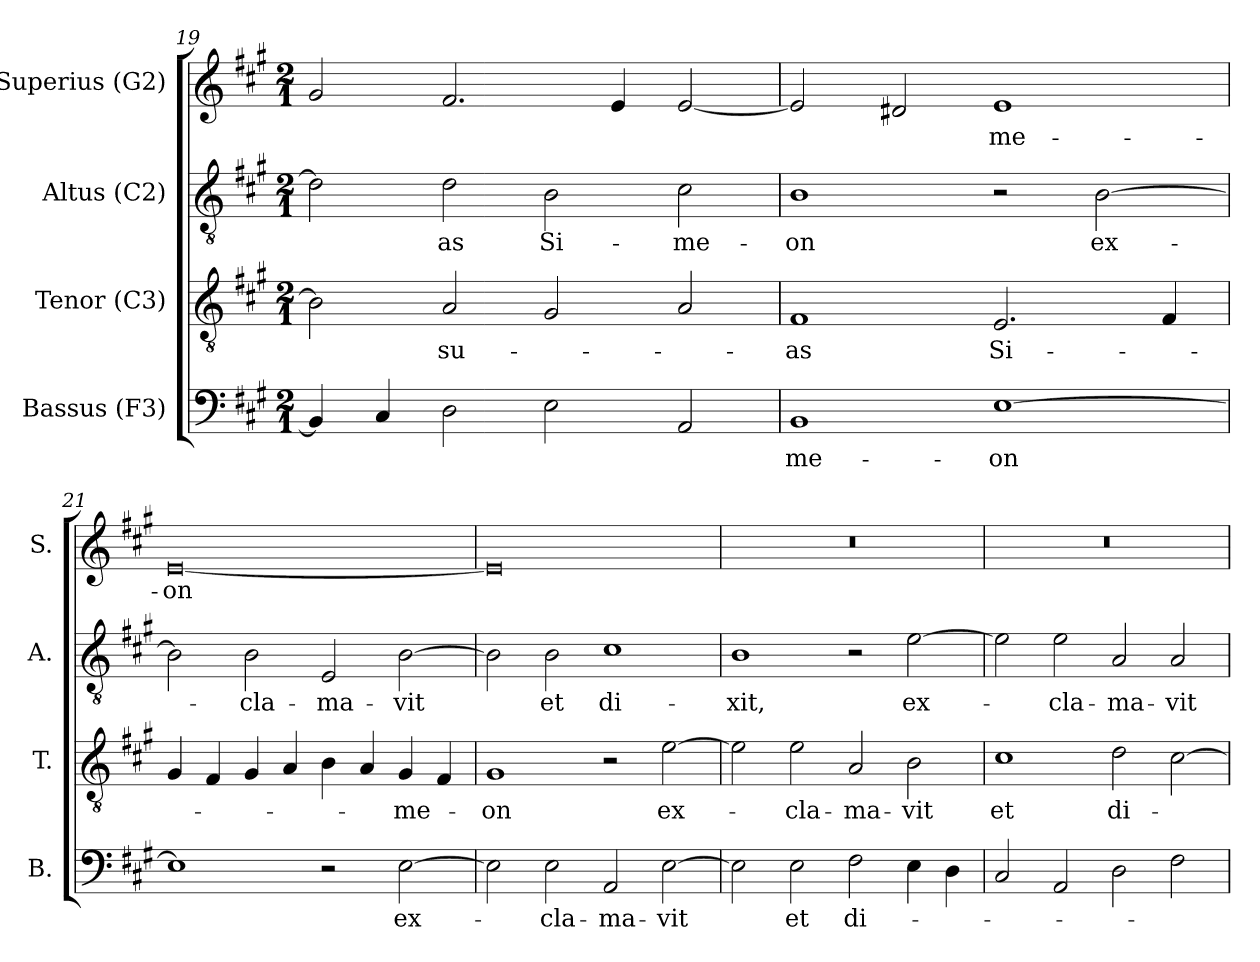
**kern	**text	**kern	**text	**kern	**text	**kern	**text
*part4	*part4	*part3	*part3	*part2	*part2	*part1	*part1
*staff4	*staff4	*staff3	*staff3	*staff2	*staff2	*staff1	*staff1
*I"Bassus (F3)	*	*I"Tenor (C3)	*	*I"Altus (C2)	*	*I"Superius (G2)	*
*I'B.	*	*I'T.	*	*I'A.	*	*I'S.	*
*clefF4	*	*clefGv2	*	*clefGv2	*	*clefG2	*
*	*	*ITrd7c12	*	*ITrd7c12	*	*	*
*k[f#c#g#]	*	*k[f#c#g#]	*	*k[f#c#g#]	*	*k[f#c#g#]	*
*A:	*	*A:	*	*A:	*	*A:	*
*M2/1	*	*M2/1	*	*M2/1	*	*M2/1	*
=19	=19	=19	=19	=19	=19	=19	=19
4BBi/]	.	2BBi\]	.	2Di\]	.	2g#i/	.
4C#i/	.	.	.	.	.	.	.
!	!	!	!LO:LY:b:color=#000000	!	!	!	!
!	!	!	!	!	!LO:LY:b:color=#000000	!	!
2Di\	.	2AAi/	su-	2Di\	-as	2.f#i/	.
!	!	!	!	!	!LO:LY:b:color=#000000	!	!
2Ei\	.	2GG#i/	.	2BBi\	Si-	.	.
.	.	.	.	.	.	4ei/	.
!	!	!	!	!	!LO:LY:b:color=#000000	!	!
2AAi/	.	2AAi/	.	2C#i\	-me-	[2ei/	.
=20	=20	=20	=20	=20	=20	=20	=20
!	!LO:LY:b:color=#000000	!	!	!	!	!	!
!	!	!	!LO:LY:b:color=#000000	!	!	!	!
!	!	!	!	!	!LO:LY:b:color=#000000	!	!
1BBi	-me-	1FF#i	-as	1BBi	-on	2ei/]	.
.	.	.	.	.	.	2d#i/	.
!	!LO:LY:b:color=#000000	!	!	!	!	!	!
!	!	!	!LO:LY:b:color=#000000	!	!	!	!
!	!	!	!	!	!	!	!LO:LY:b:color=#000000
[1Ei	-on	2.EEi/	Si-	2r	.	1ei	-me-
!	!	!	!	!	!LO:LY:b:color=#000000	!	!
.	.	.	.	[2BBi\	ex-	.	.
.	.	4FF#i/	.	.	.	.	.
!!LO:LB:g=z
=21	=21	=21	=21	=21	=21	=21	=21
!	!	!	!	!	!	!	!LO:LY:b:color=#000000
1Ei]	.	4GG#i/	.	2BBi\]	.	[0ei	-on
.	.	4FF#i/	.	.	.	.	.
!	!	!	!	!	!LO:LY:b:color=#000000	!	!
.	.	4GG#i/	.	2BBi\	-cla-	.	.
.	.	4AAi/	.	.	.	.	.
!	!	!	!	!	!LO:LY:b:color=#000000	!	!
2r	.	4BBi\	.	2EEi/	-ma-	.	.
.	.	4AAi/	.	.	.	.	.
!	!LO:LY:b:color=#000000	!	!	!	!	!	!
!	!	!	!LO:LY:b:color=#000000	!	!	!	!
!	!	!	!	!	!LO:LY:b:color=#000000	!	!
[2Ei\	ex-	4GG#i/	-me-	[2BBi\	-vit	.	.
.	.	4FF#i/	.	.	.	.	.
=22	=22	=22	=22	=22	=22	=22	=22
!	!	!	!LO:LY:b:color=#000000	!	!	!	!
2Ei\]	.	1GG#i	-on	2BBi\]	.	0ei]	.
!	!LO:LY:b:color=#000000	!	!	!	!	!	!
!	!	!	!	!	!LO:LY:b:color=#000000	!	!
2Ei\	-cla-	.	.	2BBi\	et	.	.
!	!LO:LY:b:color=#000000	!	!	!	!	!	!
!	!	!	!	!	!LO:LY:b:color=#000000	!	!
2AAi/	-ma-	2r	.	1C#i	di-	.	.
!	!LO:LY:b:color=#000000	!	!	!	!	!	!
!	!	!	!LO:LY:b:color=#000000	!	!	!	!
[2Ei\	-vit	[2Ei\	ex-	.	.	.	.
=23	=23	=23	=23	=23	=23	=23	=23
!	!	!	!	!	!LO:LY:b:color=#000000	!LO:N:vis=1	!
2Ei\]	.	2Ei\]	.	1BBi	-xit,	0r	.
!	!LO:LY:b:color=#000000	!	!	!	!	!	!
!	!	!	!LO:LY:b:color=#000000	!	!	!	!
2Ei\	et	2Ei\	-cla-	.	.	.	.
!	!LO:LY:b:color=#000000	!	!	!	!	!	!
!	!	!	!LO:LY:b:color=#000000	!	!	!	!
2F#i\	di-	2AAi/	-ma-	2r	.	.	.
!	!	!	!LO:LY:b:color=#000000	!	!	!	!
!	!	!	!	!	!LO:LY:b:color=#000000	!	!
4Ei\	.	2BBi\	-vit	[2Ei\	ex-	.	.
4Di\	.	.	.	.	.	.	.
=24	=24	=24	=24	=24	=24	=24	=24
!	!	!	!LO:LY:b:color=#000000	!	!	!LO:N:vis=1	!
2C#i/	.	1C#i	et	2Ei\]	.	0r	.
!	!	!	!	!	!LO:LY:b:color=#000000	!	!
2AAi/	.	.	.	2Ei\	-cla-	.	.
!	!	!	!LO:LY:b:color=#000000	!	!	!	!
!	!	!	!	!	!LO:LY:b:color=#000000	!	!
2Di\	.	2Di\	di-	2AAi/	-ma-	.	.
!	!	!	!	!	!LO:LY:b:color=#000000	!	!
2F#i\	.	[2C#i\	.	2AAi/	-vit	.	.
=	=	=	=	=	=	=	=
*-	*-	*-	*-	*-	*-	*-	*-
